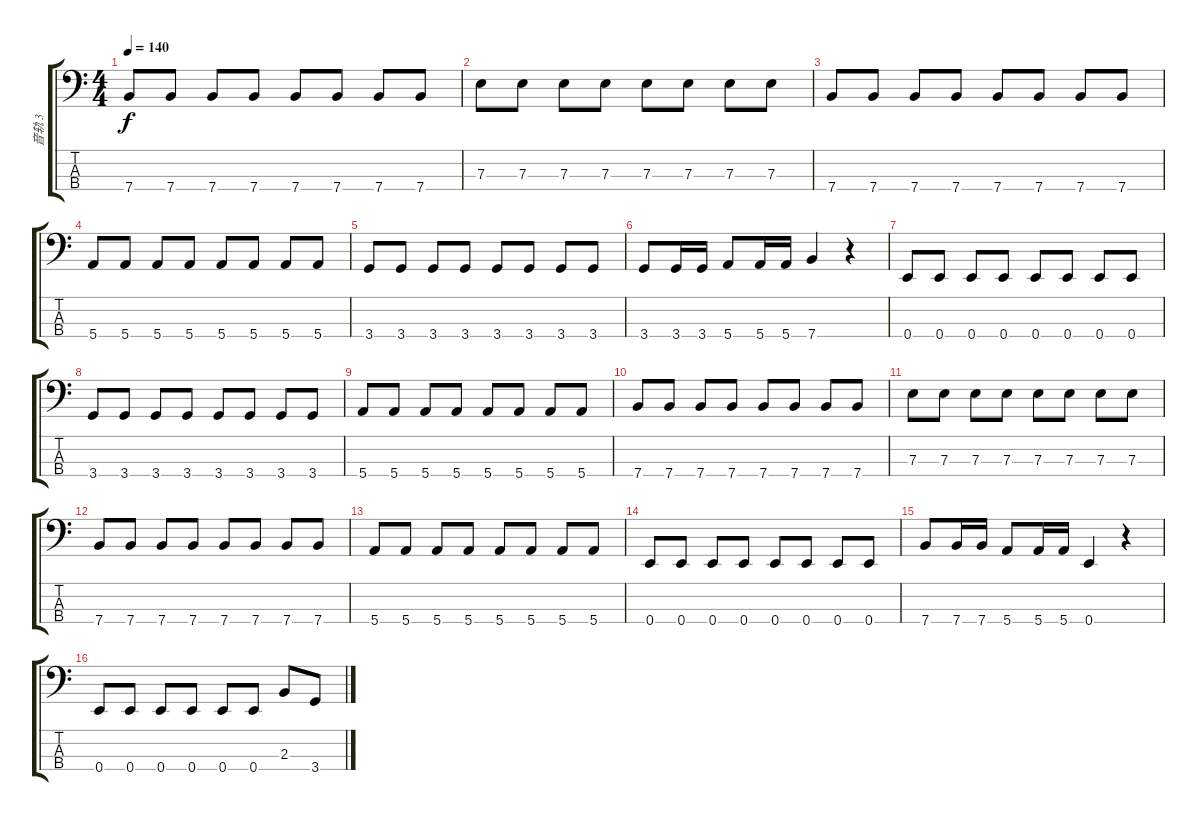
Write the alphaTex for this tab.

\track ("音轨 3" "音轨 3") {instrument acousticguitarsteel}
\staff {score tabs}
\tuning (G2 D2 A1 E1) {hide}
\ts (4 4)
\tempo 140
\clef f4
\ks c
7.4.8{dy f} 7.4.8 7.4.8 7.4.8 7.4.8 7.4.8 7.4.8 7.4.8 |
7.3.8 7.3.8 7.3.8 7.3.8 7.3.8 7.3.8 7.3.8 7.3.8 |
7.4.8 7.4.8 7.4.8 7.4.8 7.4.8 7.4.8 7.4.8 7.4.8 |
5.4.8 5.4.8 5.4.8 5.4.8 5.4.8 5.4.8 5.4.8 5.4.8 |
3.4.8 3.4.8 3.4.8 3.4.8 3.4.8 3.4.8 3.4.8 3.4.8 |
3.4.8 3.4.16 3.4.16 5.4.8 5.4.16 5.4.16 7.4.4 r.4 |
0.4.8 0.4.8 0.4.8 0.4.8 0.4.8 0.4.8 0.4.8 0.4.8 |
3.4.8 3.4.8 3.4.8 3.4.8 3.4.8 3.4.8 3.4.8 3.4.8 |
5.4.8 5.4.8 5.4.8 5.4.8 5.4.8 5.4.8 5.4.8 5.4.8 |
7.4.8 7.4.8 7.4.8 7.4.8 7.4.8 7.4.8 7.4.8 7.4.8 |
7.3.8 7.3.8 7.3.8 7.3.8 7.3.8 7.3.8 7.3.8 7.3.8 |
7.4.8 7.4.8 7.4.8 7.4.8 7.4.8 7.4.8 7.4.8 7.4.8 |
5.4.8 5.4.8 5.4.8 5.4.8 5.4.8 5.4.8 5.4.8 5.4.8 |
0.4.8 0.4.8 0.4.8 0.4.8 0.4.8 0.4.8 0.4.8 0.4.8 |
7.4.8 7.4.16 7.4.16 5.4.8 5.4.16 5.4.16 0.4.4 r.4 |
0.4.8 0.4.8 0.4.8 0.4.8 0.4.8 0.4.8 2.3.8 3.4.8
